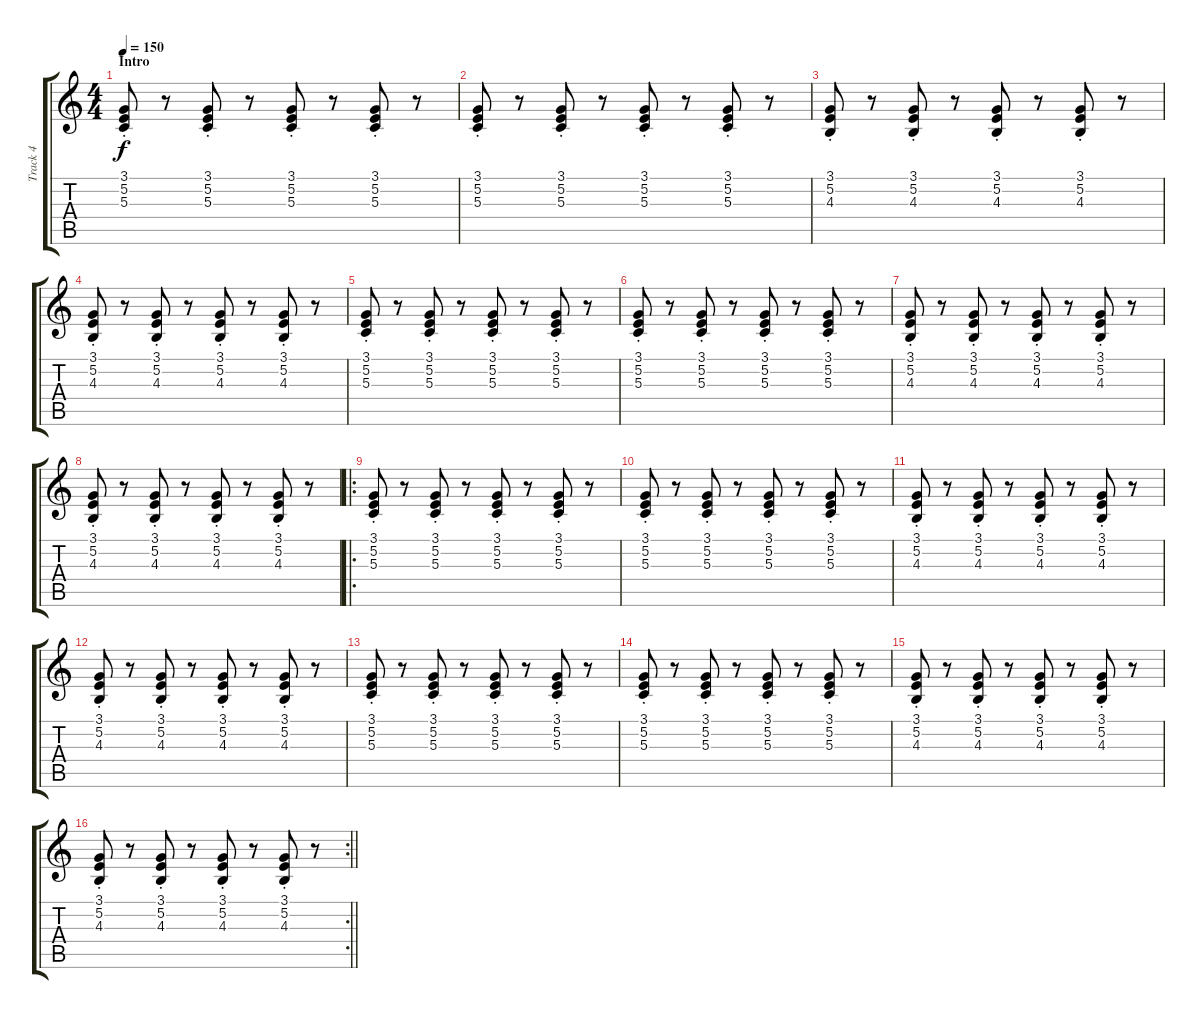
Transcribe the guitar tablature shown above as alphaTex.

\track ("Track 4" "Track 4") {instrument synthstrings1}
\staff {score tabs}
\tuning (E4 B3 G3 D3 A2 E2) {hide}
\ts (4 4)
\section ("" "Intro")
\tempo 150
\clef g2
\ks c
(3.1{st} 5.2{st} 5.3{st}).8{dy f instrument synthstrings1} r.8 (3.1{st} 5.2{st} 5.3{st}).8 r.8 (3.1{st} 5.2{st} 5.3{st}).8 r.8 (3.1{st} 5.2{st} 5.3{st}).8 r.8 |
(3.1{st} 5.2{st} 5.3{st}).8 r.8 (3.1{st} 5.2{st} 5.3{st}).8 r.8 (3.1{st} 5.2{st} 5.3{st}).8 r.8 (3.1{st} 5.2{st} 5.3{st}).8 r.8 |
(3.1{st} 5.2{st} 4.3{st}).8 r.8 (3.1{st} 5.2{st} 4.3{st}).8 r.8 (3.1{st} 5.2{st} 4.3{st}).8 r.8 (3.1{st} 5.2{st} 4.3{st}).8 r.8 |
(3.1{st} 5.2{st} 4.3{st}).8 r.8 (3.1{st} 5.2{st} 4.3{st}).8 r.8 (3.1{st} 5.2{st} 4.3{st}).8 r.8 (3.1{st} 5.2{st} 4.3{st}).8 r.8 |
(3.1{st} 5.2{st} 5.3{st}).8 r.8 (3.1{st} 5.2{st} 5.3{st}).8 r.8 (3.1{st} 5.2{st} 5.3{st}).8 r.8 (3.1{st} 5.2{st} 5.3{st}).8 r.8 |
(3.1{st} 5.2{st} 5.3{st}).8 r.8 (3.1{st} 5.2{st} 5.3{st}).8 r.8 (3.1{st} 5.2{st} 5.3{st}).8 r.8 (3.1{st} 5.2{st} 5.3{st}).8 r.8 |
(3.1{st} 5.2{st} 4.3{st}).8 r.8 (3.1{st} 5.2{st} 4.3{st}).8 r.8 (3.1{st} 5.2{st} 4.3{st}).8 r.8 (3.1{st} 5.2{st} 4.3{st}).8 r.8 |
(3.1{st} 5.2{st} 4.3{st}).8 r.8 (3.1{st} 5.2{st} 4.3{st}).8 r.8 (3.1{st} 5.2{st} 4.3{st}).8 r.8 (3.1{st} 5.2{st} 4.3{st}).8 r.8 |
\ro
(3.1{st} 5.2{st} 5.3{st}).8 r.8 (3.1{st} 5.2{st} 5.3{st}).8 r.8 (3.1{st} 5.2{st} 5.3{st}).8 r.8 (3.1{st} 5.2{st} 5.3{st}).8 r.8 |
(3.1{st} 5.2{st} 5.3{st}).8 r.8 (3.1{st} 5.2{st} 5.3{st}).8 r.8 (3.1{st} 5.2{st} 5.3{st}).8 r.8 (3.1{st} 5.2{st} 5.3{st}).8 r.8 |
(3.1{st} 5.2{st} 4.3{st}).8 r.8 (3.1{st} 5.2{st} 4.3{st}).8 r.8 (3.1{st} 5.2{st} 4.3{st}).8 r.8 (3.1{st} 5.2{st} 4.3{st}).8 r.8 |
(3.1{st} 5.2{st} 4.3{st}).8 r.8 (3.1{st} 5.2{st} 4.3{st}).8 r.8 (3.1{st} 5.2{st} 4.3{st}).8 r.8 (3.1{st} 5.2{st} 4.3{st}).8 r.8 |
(3.1{st} 5.2{st} 5.3{st}).8 r.8 (3.1{st} 5.2{st} 5.3{st}).8 r.8 (3.1{st} 5.2{st} 5.3{st}).8 r.8 (3.1{st} 5.2{st} 5.3{st}).8 r.8 |
(3.1{st} 5.2{st} 5.3{st}).8 r.8 (3.1{st} 5.2{st} 5.3{st}).8 r.8 (3.1{st} 5.2{st} 5.3{st}).8 r.8 (3.1{st} 5.2{st} 5.3{st}).8 r.8 |
(3.1{st} 5.2{st} 4.3{st}).8 r.8 (3.1{st} 5.2{st} 4.3{st}).8 r.8 (3.1{st} 5.2{st} 4.3{st}).8 r.8 (3.1{st} 5.2{st} 4.3{st}).8 r.8 |
\rc 2
\barLineRight lightlight
(3.1{st} 5.2{st} 4.3{st}).8 r.8 (3.1{st} 5.2{st} 4.3{st}).8 r.8 (3.1{st} 5.2{st} 4.3{st}).8 r.8 (3.1{st} 5.2{st} 4.3{st}).8 r.8
